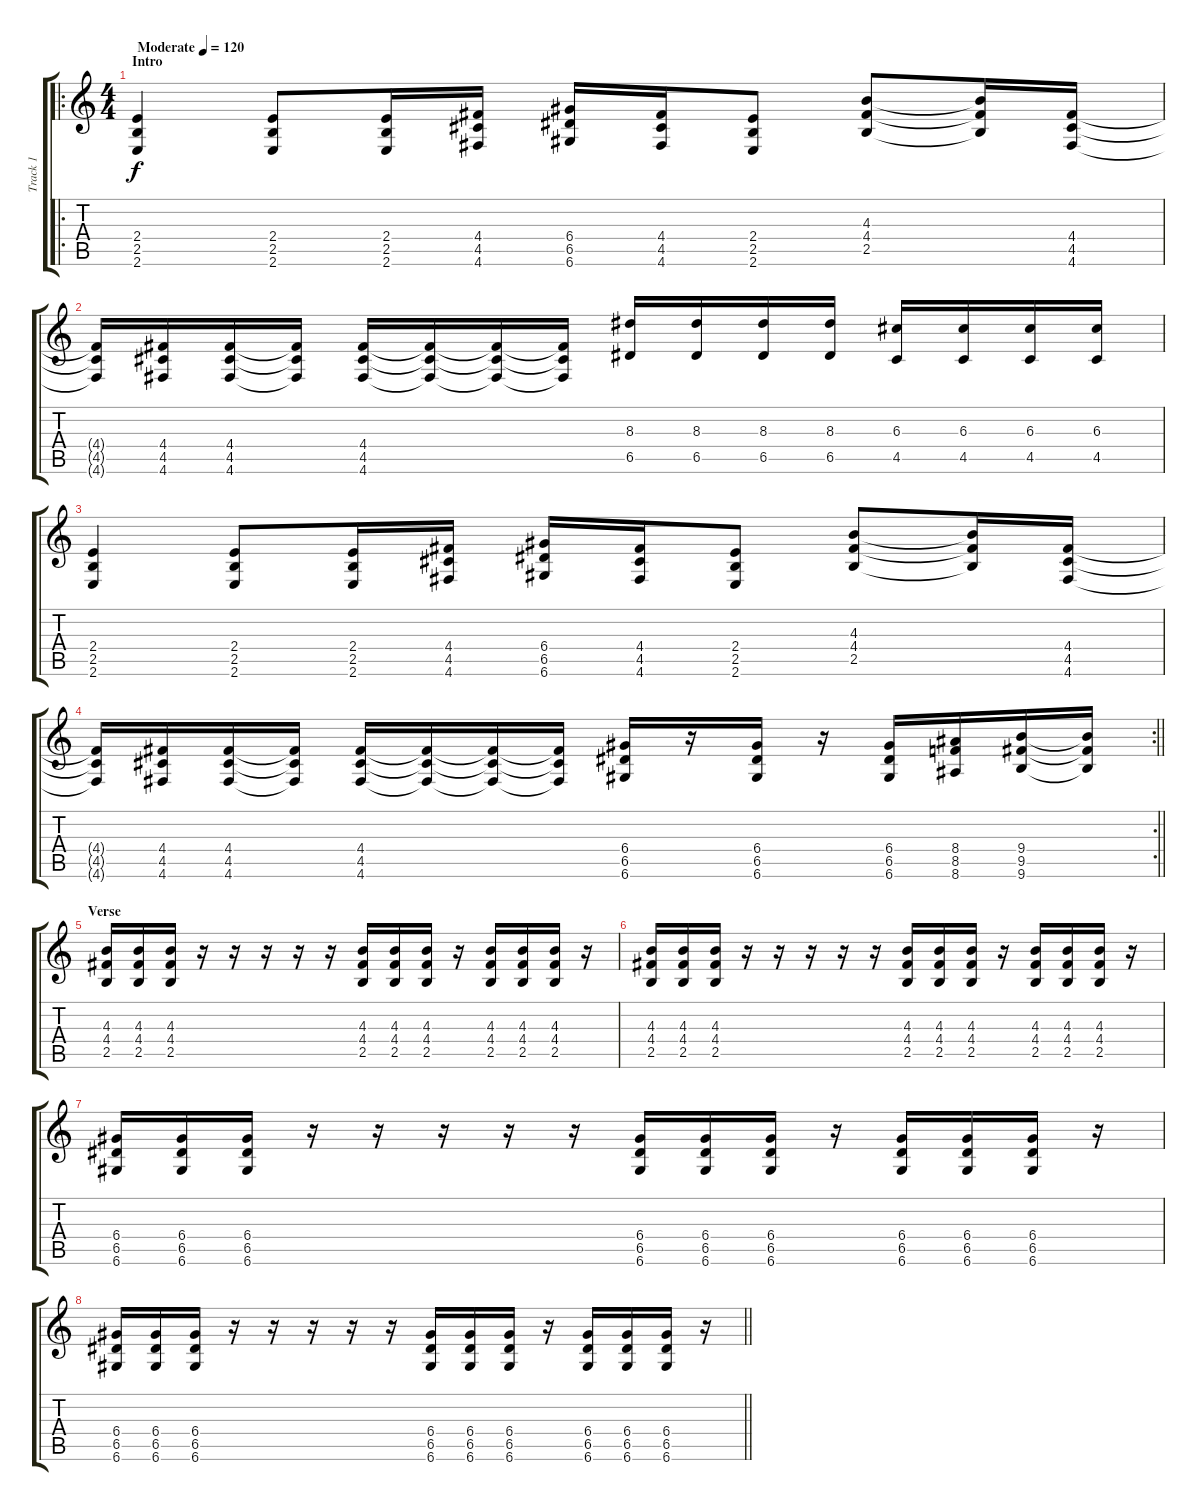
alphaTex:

\track ("Track 1" "Track 1") {instrument distortionguitar}
\staff {score tabs}
\tuning (E4 B3 G3 D3 A2 D2) {hide}
\ro
\ts (4 4)
\section ("" "Intro")
\tempo (120 "Moderate")
\clef g2
\ks c
(2.4 2.5 2.6).4{dy f instrument distortionguitar} (2.4 2.5 2.6).8 (2.4 2.5 2.6).16 (4.4 4.5 4.6).16 (6.4 6.5 6.6).16 (4.4 4.5 4.6).16 (2.4 2.5 2.6).8 (4.3 4.4 2.5).8 (4.3{t} 4.4{t} 2.5{t}).16 (4.4 4.5 4.6).16 |
(4.4{t} 4.5{t} 4.6{t}).16 (4.4 4.5 4.6).16 (4.4 4.5 4.6).16 (4.4{t} 4.5{t} 4.6{t}).16 (4.4 4.5 4.6).16 (4.4{t} 4.5{t} 4.6{t}).16 (4.4{t} 4.5{t} 4.6{t}).16 (4.4{t} 4.5{t} 4.6{t}).16 (8.3 6.5).16 (8.3 6.5).16 (8.3 6.5).16 (8.3 6.5).16 (6.3 4.5).16 (6.3 4.5).16 (6.3 4.5).16 (6.3 4.5).16 |
(2.4 2.5 2.6).4 (2.4 2.5 2.6).8 (2.4 2.5 2.6).16 (4.4 4.5 4.6).16 (6.4 6.5 6.6).16 (4.4 4.5 4.6).16 (2.4 2.5 2.6).8 (4.3 4.4 2.5).8 (4.3{t} 4.4{t} 2.5{t}).16 (4.4 4.5 4.6).16 |
\rc 2
\barLineRight lightlight
(4.4{t} 4.5{t} 4.6{t}).16 (4.4 4.5 4.6).16 (4.4 4.5 4.6).16 (4.4{t} 4.5{t} 4.6{t}).16 (4.4 4.5 4.6).16 (4.4{t} 4.5{t} 4.6{t}).16 (4.4{t} 4.5{t} 4.6{t}).16 (4.4{t} 4.5{t} 4.6{t}).16 (6.4 6.5 6.6).16 r.16 (6.4 6.5 6.6).16 r.16 (6.4 6.5 6.6).16 (8.4 8.5 8.6).16 (9.4 9.5 9.6).16 (9.4{t} 9.5{t} 9.6{t}).16 |
\section ("" "Verse")
(4.3 4.4 2.5).16 (4.3 4.4 2.5).16 (4.3 4.4 2.5).16 r.16 r.16 r.16 r.16 r.16 (4.3 4.4 2.5).16 (4.3 4.4 2.5).16 (4.3 4.4 2.5).16 r.16 (4.3 4.4 2.5).16 (4.3 4.4 2.5).16 (4.3 4.4 2.5).16 r.16 |
(4.3 4.4 2.5).16 (4.3 4.4 2.5).16 (4.3 4.4 2.5).16 r.16 r.16 r.16 r.16 r.16 (4.3 4.4 2.5).16 (4.3 4.4 2.5).16 (4.3 4.4 2.5).16 r.16 (4.3 4.4 2.5).16 (4.3 4.4 2.5).16 (4.3 4.4 2.5).16 r.16 |
(6.4 6.5 6.6).16 (6.4 6.5 6.6).16 (6.4 6.5 6.6).16 r.16 r.16 r.16 r.16 r.16 (6.4 6.5 6.6).16 (6.4 6.5 6.6).16 (6.4 6.5 6.6).16 r.16 (6.4 6.5 6.6).16 (6.4 6.5 6.6).16 (6.4 6.5 6.6).16 r.16 |
\barLineRight lightlight
(6.4 6.5 6.6).16 (6.4 6.5 6.6).16 (6.4 6.5 6.6).16 r.16 r.16 r.16 r.16 r.16 (6.4 6.5 6.6).16 (6.4 6.5 6.6).16 (6.4 6.5 6.6).16 r.16 (6.4 6.5 6.6).16 (6.4 6.5 6.6).16 (6.4 6.5 6.6).16 r.16
